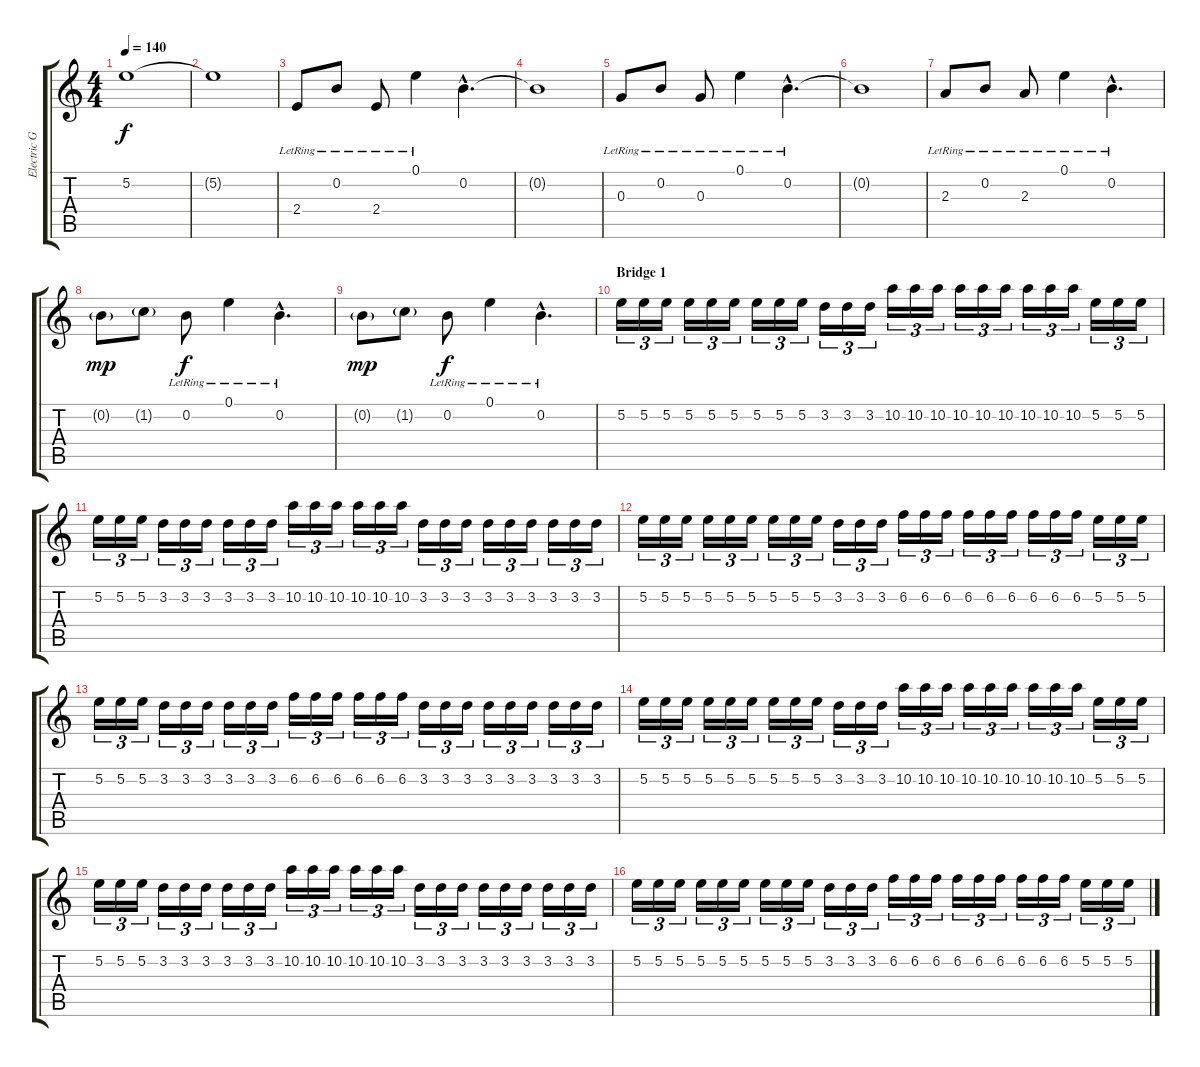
\track ("Electric Guitar 1" "Electric G") {instrument distortionguitar}
\staff {score tabs}
\tuning (E4 B3 G3 D3 A2 E2) {hide}
\ts (4 4)
\tempo 140
\clef g2
\ks c
5.2{t}.1{dy f} |
5.2{t}.1 |
2.4{lr}.8{volume 10 instrument overdrivenguitar} 0.2{lr}.8 2.4{lr}.8 0.1{lr}.4 0.2{hac}.4{d} |
0.2{t}.1 |
0.3{lr}.8 0.2{lr}.8 0.3{lr}.8 0.1{lr}.4 0.2{hac lr}.4{d} |
0.2{t}.1 |
2.3{lr}.8 0.2{lr}.8 2.3{lr}.8 0.1{lr}.4 0.2{hac lr}.4{d} |
0.2{g}.8{dy mp} 1.2{g}.8 0.2{lr}.8{dy f} 0.1{lr}.4 0.2{hac lr}.4{d} |
0.2{g}.8{dy mp} 1.2{g}.8 0.2{lr}.8{dy f} 0.1{lr}.4 0.2{hac lr}.4{d} |
\section ("" "Bridge 1")
5.2.16{tu (3 2) volume 14 instrument distortionguitar} 5.2.16{tu (3 2)} 5.2.16{tu (3 2)} 5.2.16{tu (3 2)} 5.2.16{tu (3 2)} 5.2.16{tu (3 2)} 5.2.16{tu (3 2)} 5.2.16{tu (3 2)} 5.2.16{tu (3 2)} 3.2.16{tu (3 2)} 3.2.16{tu (3 2)} 3.2.16{tu (3 2)} 10.2.16{tu (3 2)} 10.2.16{tu (3 2)} 10.2.16{tu (3 2)} 10.2.16{tu (3 2)} 10.2.16{tu (3 2)} 10.2.16{tu (3 2)} 10.2.16{tu (3 2)} 10.2.16{tu (3 2)} 10.2.16{tu (3 2)} 5.2.16{tu (3 2)} 5.2.16{tu (3 2)} 5.2.16{tu (3 2)} |
5.2.16{tu (3 2)} 5.2.16{tu (3 2)} 5.2.16{tu (3 2)} 3.2.16{tu (3 2)} 3.2.16{tu (3 2)} 3.2.16{tu (3 2)} 3.2.16{tu (3 2)} 3.2.16{tu (3 2)} 3.2.16{tu (3 2)} 10.2.16{tu (3 2)} 10.2.16{tu (3 2)} 10.2.16{tu (3 2)} 10.2.16{tu (3 2)} 10.2.16{tu (3 2)} 10.2.16{tu (3 2)} 3.2.16{tu (3 2)} 3.2.16{tu (3 2)} 3.2.16{tu (3 2)} 3.2.16{tu (3 2)} 3.2.16{tu (3 2)} 3.2.16{tu (3 2)} 3.2.16{tu (3 2)} 3.2.16{tu (3 2)} 3.2.16{tu (3 2)} |
5.2.16{tu (3 2)} 5.2.16{tu (3 2)} 5.2.16{tu (3 2)} 5.2.16{tu (3 2)} 5.2.16{tu (3 2)} 5.2.16{tu (3 2)} 5.2.16{tu (3 2)} 5.2.16{tu (3 2)} 5.2.16{tu (3 2)} 3.2.16{tu (3 2)} 3.2.16{tu (3 2)} 3.2.16{tu (3 2)} 6.2.16{tu (3 2)} 6.2.16{tu (3 2)} 6.2.16{tu (3 2)} 6.2.16{tu (3 2)} 6.2.16{tu (3 2)} 6.2.16{tu (3 2)} 6.2.16{tu (3 2)} 6.2.16{tu (3 2)} 6.2.16{tu (3 2)} 5.2.16{tu (3 2)} 5.2.16{tu (3 2)} 5.2.16{tu (3 2)} |
5.2.16{tu (3 2)} 5.2.16{tu (3 2)} 5.2.16{tu (3 2)} 3.2.16{tu (3 2)} 3.2.16{tu (3 2)} 3.2.16{tu (3 2)} 3.2.16{tu (3 2)} 3.2.16{tu (3 2)} 3.2.16{tu (3 2)} 6.2.16{tu (3 2)} 6.2.16{tu (3 2)} 6.2.16{tu (3 2)} 6.2.16{tu (3 2)} 6.2.16{tu (3 2)} 6.2.16{tu (3 2)} 3.2.16{tu (3 2)} 3.2.16{tu (3 2)} 3.2.16{tu (3 2)} 3.2.16{tu (3 2)} 3.2.16{tu (3 2)} 3.2.16{tu (3 2)} 3.2.16{tu (3 2)} 3.2.16{tu (3 2)} 3.2.16{tu (3 2)} |
5.2.16{tu (3 2)} 5.2.16{tu (3 2)} 5.2.16{tu (3 2)} 5.2.16{tu (3 2)} 5.2.16{tu (3 2)} 5.2.16{tu (3 2)} 5.2.16{tu (3 2)} 5.2.16{tu (3 2)} 5.2.16{tu (3 2)} 3.2.16{tu (3 2)} 3.2.16{tu (3 2)} 3.2.16{tu (3 2)} 10.2.16{tu (3 2)} 10.2.16{tu (3 2)} 10.2.16{tu (3 2)} 10.2.16{tu (3 2)} 10.2.16{tu (3 2)} 10.2.16{tu (3 2)} 10.2.16{tu (3 2)} 10.2.16{tu (3 2)} 10.2.16{tu (3 2)} 5.2.16{tu (3 2)} 5.2.16{tu (3 2)} 5.2.16{tu (3 2)} |
5.2.16{tu (3 2)} 5.2.16{tu (3 2)} 5.2.16{tu (3 2)} 3.2.16{tu (3 2)} 3.2.16{tu (3 2)} 3.2.16{tu (3 2)} 3.2.16{tu (3 2)} 3.2.16{tu (3 2)} 3.2.16{tu (3 2)} 10.2.16{tu (3 2)} 10.2.16{tu (3 2)} 10.2.16{tu (3 2)} 10.2.16{tu (3 2)} 10.2.16{tu (3 2)} 10.2.16{tu (3 2)} 3.2.16{tu (3 2)} 3.2.16{tu (3 2)} 3.2.16{tu (3 2)} 3.2.16{tu (3 2)} 3.2.16{tu (3 2)} 3.2.16{tu (3 2)} 3.2.16{tu (3 2)} 3.2.16{tu (3 2)} 3.2.16{tu (3 2)} |
5.2.16{tu (3 2)} 5.2.16{tu (3 2)} 5.2.16{tu (3 2)} 5.2.16{tu (3 2)} 5.2.16{tu (3 2)} 5.2.16{tu (3 2)} 5.2.16{tu (3 2)} 5.2.16{tu (3 2)} 5.2.16{tu (3 2)} 3.2.16{tu (3 2)} 3.2.16{tu (3 2)} 3.2.16{tu (3 2)} 6.2.16{tu (3 2)} 6.2.16{tu (3 2)} 6.2.16{tu (3 2)} 6.2.16{tu (3 2)} 6.2.16{tu (3 2)} 6.2.16{tu (3 2)} 6.2.16{tu (3 2)} 6.2.16{tu (3 2)} 6.2.16{tu (3 2)} 5.2.16{tu (3 2)} 5.2.16{tu (3 2)} 5.2.16{tu (3 2)}
